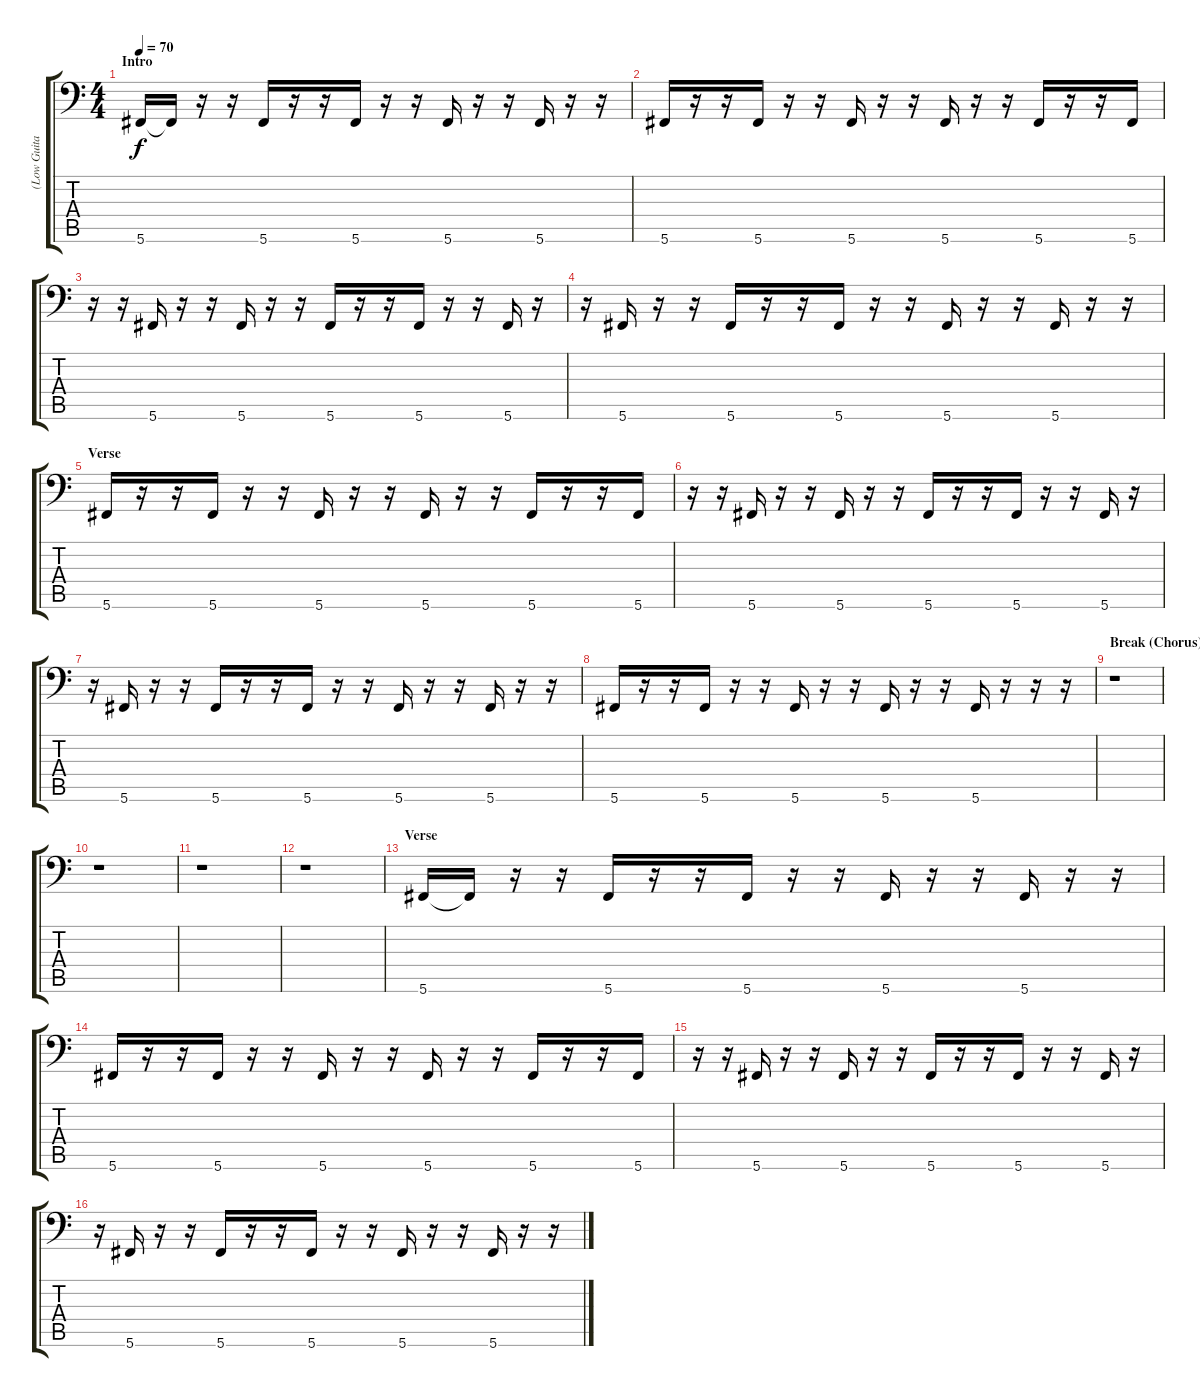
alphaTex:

\track ("(Low Guitar - One octave lower)" "(Low Guita") {instrument overdrivenguitar}
\staff {score tabs}
\tuning (Eb3 Bb2 Gb2 Db2 Ab1 Db1) {hide}
\ts (4 4)
\section ("" "Intro")
\tempo 70
\clef f4
\ks c
5.6.16{dy f instrument overdrivenguitar} 5.6{t}.16 r.16 r.16 5.6.16 r.16 r.16 5.6.16 r.16 r.16 5.6.16 r.16 r.16 5.6.16 r.16 r.16 |
5.6.16 r.16 r.16 5.6.16 r.16 r.16 5.6.16 r.16 r.16 5.6.16 r.16 r.16 5.6.16 r.16 r.16 5.6.16 |
r.16 r.16 5.6.16 r.16 r.16 5.6.16 r.16 r.16 5.6.16 r.16 r.16 5.6.16 r.16 r.16 5.6.16 r.16 |
r.16 5.6.16 r.16 r.16 5.6.16 r.16 r.16 5.6.16 r.16 r.16 5.6.16 r.16 r.16 5.6.16 r.16 r.16 |
\section ("" "Verse")
5.6.16 r.16 r.16 5.6.16 r.16 r.16 5.6.16 r.16 r.16 5.6.16 r.16 r.16 5.6.16 r.16 r.16 5.6.16 |
r.16 r.16 5.6.16 r.16 r.16 5.6.16 r.16 r.16 5.6.16 r.16 r.16 5.6.16 r.16 r.16 5.6.16 r.16 |
r.16 5.6.16 r.16 r.16 5.6.16 r.16 r.16 5.6.16 r.16 r.16 5.6.16 r.16 r.16 5.6.16 r.16 r.16 |
5.6.16 r.16 r.16 5.6.16 r.16 r.16 5.6.16 r.16 r.16 5.6.16 r.16 r.16 5.6.16 r.16 r.16 r.16 |
\section ("" "Break (Chorus)")
r.1 |
r.1 |
r.1 |
r.1 |
\section ("" "Verse")
5.6.16 5.6{t}.16 r.16 r.16 5.6.16 r.16 r.16 5.6.16 r.16 r.16 5.6.16 r.16 r.16 5.6.16 r.16 r.16 |
5.6.16 r.16 r.16 5.6.16 r.16 r.16 5.6.16 r.16 r.16 5.6.16 r.16 r.16 5.6.16 r.16 r.16 5.6.16 |
r.16 r.16 5.6.16 r.16 r.16 5.6.16 r.16 r.16 5.6.16 r.16 r.16 5.6.16 r.16 r.16 5.6.16 r.16 |
r.16 5.6.16 r.16 r.16 5.6.16 r.16 r.16 5.6.16 r.16 r.16 5.6.16 r.16 r.16 5.6.16 r.16 r.16
